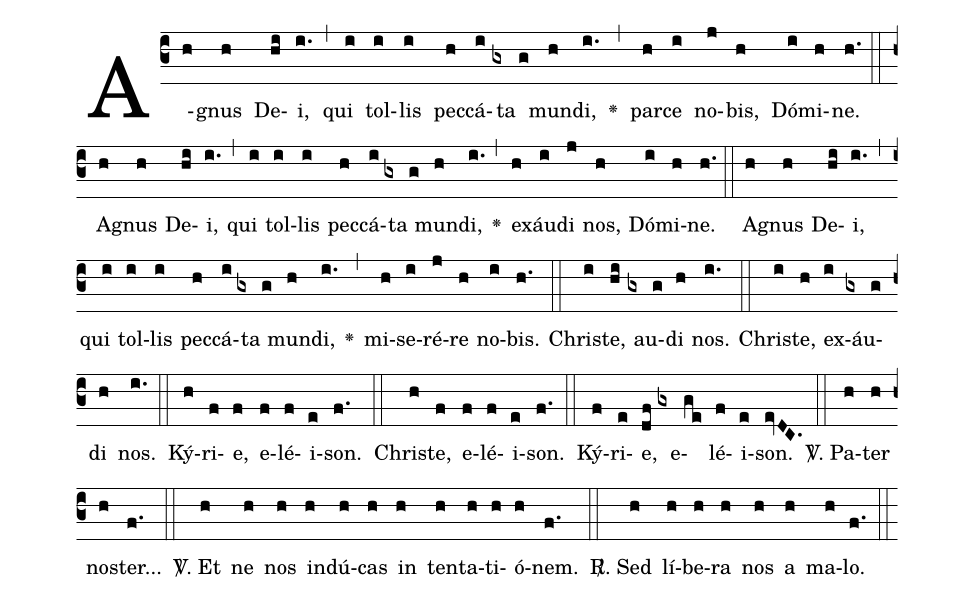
%%
(c3)A(h)gnus(h) De(hi)i,(i.) (,) qui(i) tol(i)lis(i) pec(h)cá(i)ta(gx g) mun(h)di,(i.) <v>\greheightstar</v>(,) par(h)ce(i) no(j)bis,(h) Dó(i)mi(h)ne.(h.) (::)
A(h)gnus(h) De(hi)i,(i.) (,) qui(i) tol(i)lis(i) pec(h)cá(i)ta(gx g) mun(h)di,(i.) <v>\greheightstar</v>(,) ex(h)áu(i)di(j) nos,(h) Dó(i)mi(h)ne.(h.) (::)
A(h)gnus(h) De(hi)i,(i.) (,) qui(i) tol(i)lis(i) pec(h)cá(i)ta(gx g) mun(h)di,(i.) <v>\greheightstar</v>(,) mi(h)se(i)ré(j)re(h) no(i)bis.(h.) (::)
Chris(i)te,(hi) au(gx g)di(h) nos.(i.) (::)
Chris(i)te,(h) ex(i)áu(gx g)di(h) nos.(i.) (::)
Ký(h)ri(f)e,(f) e(f)lé(f)i(e)son.(f.) (::)
Chris(h)te,(f) e(f)lé(f)i(e)son.(f.) (::)
Ký(f)ri(e)e,(df) e(gx ge)lé(f)i(e)son.(evDC.) (::)
<sp>\Vbar.</sp> Pa(h)ter(h) nos(h)ter...(f.) (::)
<sp>\Vbar.</sp> Et(h) ne(h) nos(h) in(h)dú(h)cas(h) in(h) ten(h)ta(h)ti(h)ó(h)nem.(f.) (::)
<sp>\Rbar.</sp> Sed(h) lí(h)be(h)ra(h) nos(h) a(h) ma(h)lo.(f.) (::)
